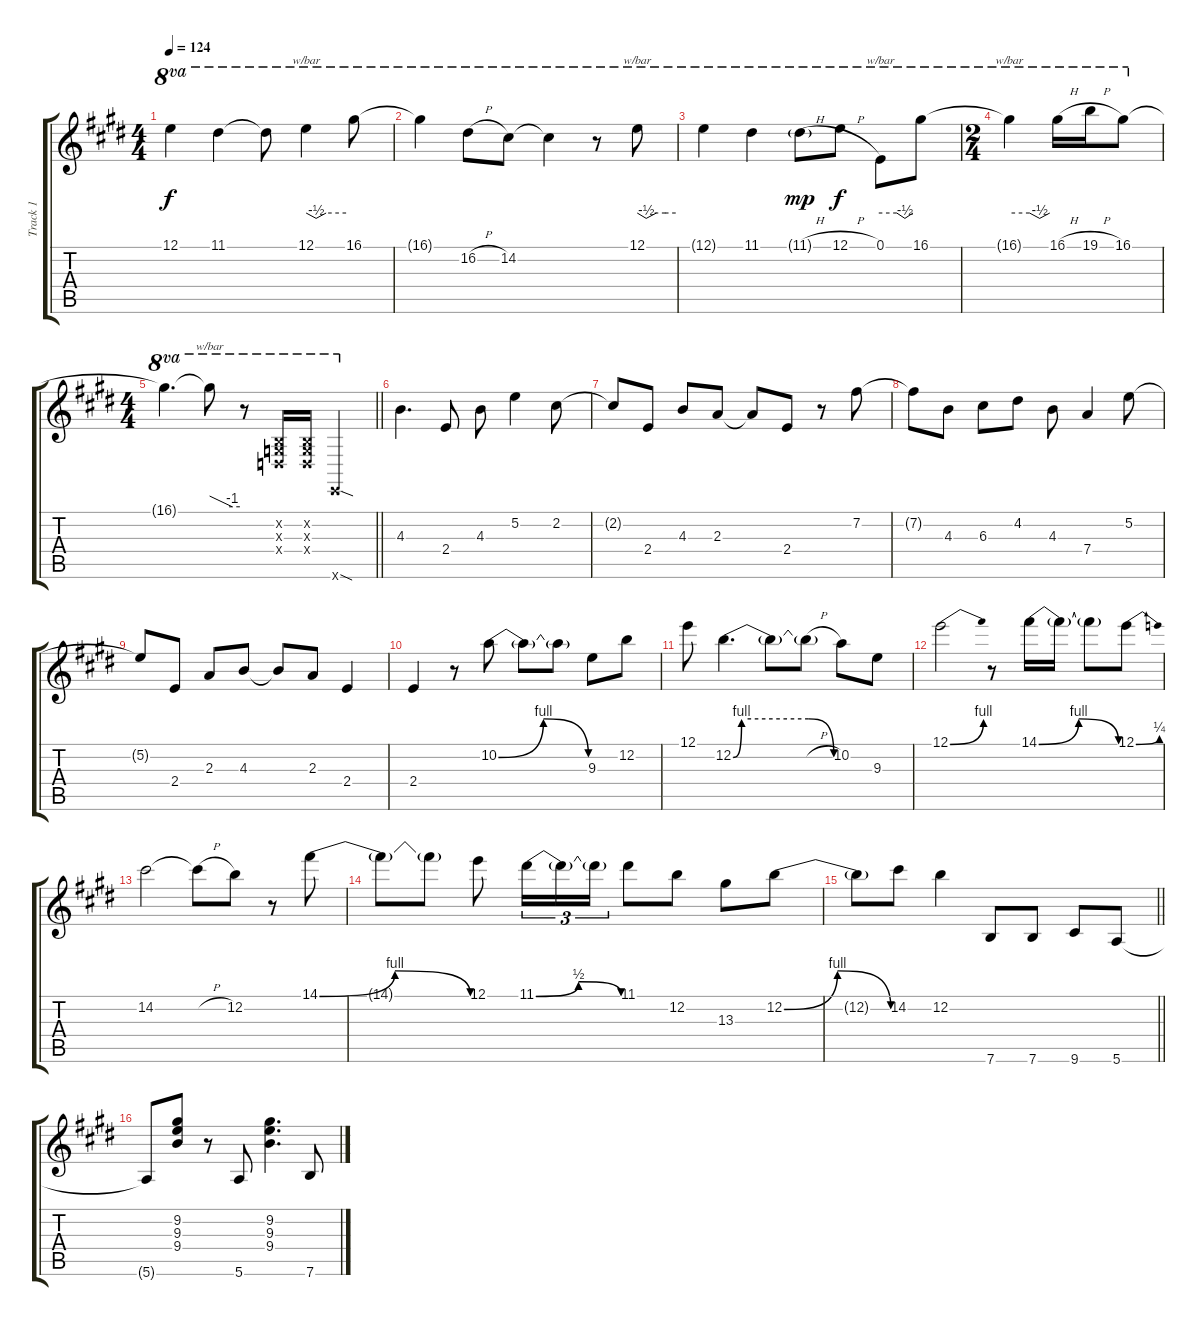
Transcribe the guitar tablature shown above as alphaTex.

\track ("Track 1" "Track 1") {instrument distortionguitar}
\staff {score tabs}
\tuning (E4 B3 G3 D3 A2 E2) {hide}
\ts (4 4)
\tempo 124
\clef g2
\ks e
12.1{t}.4{ot 8va dy f} 11.1.4{ot 8va} 11.1{t}.8{ot 8va} 12.1.4{tbe (custom default 0 0 15 -2 30 0 60 0) ot 8va} 16.1.8{ot 8va} |
16.1{t}.4{ot 8va} 16.2{h}.8{ot 8va} 14.2.8{ot 8va} 14.2{t}.4{ot 8va} r.8{ot 8va} 12.1.8{tbe (custom default 0 0 14 -2 30 0 44 0 60 0) ot 8va} |
12.1{t}.4{ot 8va} 11.1.4{ot 8va} 11.1{h g}.8{ot 8va dy mp} 12.1{h}.8{ot 8va dy f} 0.1.8{tbe (custom default 0 0 30 0 45 -2 60 0) ot 8va} 16.1.8{ot 8va} |
\ts (2 4)
16.1{t}.4{tbe (custom default 0 0 30 0 45 -2 60 0) ot 8va} 16.1{h}.16{ot 8va} 19.1{h}.16{ot 8va} 16.1.8{ot 8va} |
\ts (4 4)
\barLineRight lightlight
16.1{t}.4{d ot 8va} 16.1{t}.8{tbe (custom default 0 0 45 -4 60 -4) ot 8va} r.8{ot 8va} (0.2{x} 0.3{x} 0.4{x}).16{ot 8va} (0.2{x} 0.3{x} 0.4{x}).16{ot 8va} 0.6{sod x}.4{ot 8va} |
4.3.4{d} 2.4.8 4.3.8 5.2.4 2.2.8 |
2.2{t}.8 2.4.8 4.3.8 2.3.8 2.3{t}.8 2.4.8 r.8 7.2.8 |
7.2{t}.8 4.3.8 6.3.8 4.2.8 4.3.8 7.4.4 5.2.8 |
5.2{t}.8 2.4.8 2.3.8 4.3.8 4.3{t}.8 2.3.8 2.4.4 |
2.4.4 r.8 10.2{be (bendrelease 0 0 15 4 45 4 60 0)}.8 10.2{t}.8 10.2{t}.8 9.3.8 12.2.8 |
12.1.8 12.2{be (custom 0 0 5 4 15 4 45 4 60 0)}.4{d} 12.2{t}.8 12.2{h t}.8 10.2.8 9.3.8 |
12.1{be (bend 0 0 60 4)}.2 r.8 14.1{be (bendrelease 0 0 15 4 45 4 60 0)}.16 14.1{t}.16 14.1{t}.8 12.1{be (bend 0 0 60 1)}.8 |
14.2.2 14.2{h t}.8 12.2.8 r.8 14.1{be (bendrelease 0 0 15 4 30 4 60 0)}.8 |
14.1{t}.8 14.1{t}.8 12.1.8 11.1{be (bendrelease 0 0 15 2 45 2 60 0)}.16{tu (3 2)} 11.1{t}.16{tu (3 2)} 11.1{t}.16{tu (3 2)} 11.1.8 12.2.8 13.3.8 12.2{be (bendrelease 0 0 15 4 45 4 60 0)}.8 |
\barLineRight lightlight
12.2{t}.8 14.2.8 12.2.4 7.6.8 7.6.8 9.6.8 5.6.8 |
5.6{t}.8 (9.2 9.3 9.4).8 r.8 5.6.8 (9.2 9.3 9.4).4{d} 7.6.8
